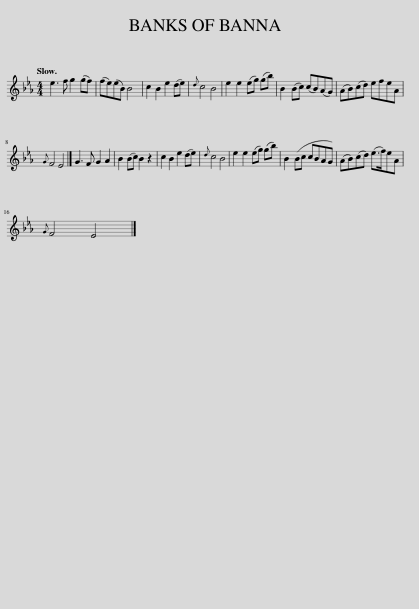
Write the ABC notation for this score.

X:1
L:1/8
Q:1/4=120
M:4/4
I:linebreak $
K:Eb
V:1 treble
V:1
 e3 f g2 (gf) | (fe)(eB) B4 | c2 B2 e2 (de) |{d} c4 B4 | e2 e2 (eg) (gb) | %5
 B2 (Bc) (cB)(AG) | (AB)(cd) efeA |${G} F4 E4 |] G3 F G2 A2 | B2 (Bc) B2 z2 | %10
 c2 B2 e2 (de) |{d} c4 B4 | e2 e2 (eg) (gb) | B2 (Bc cBAG) | (AB)(cd) (e>f)eA |$ %15
{G} F4 E4 |] %16
